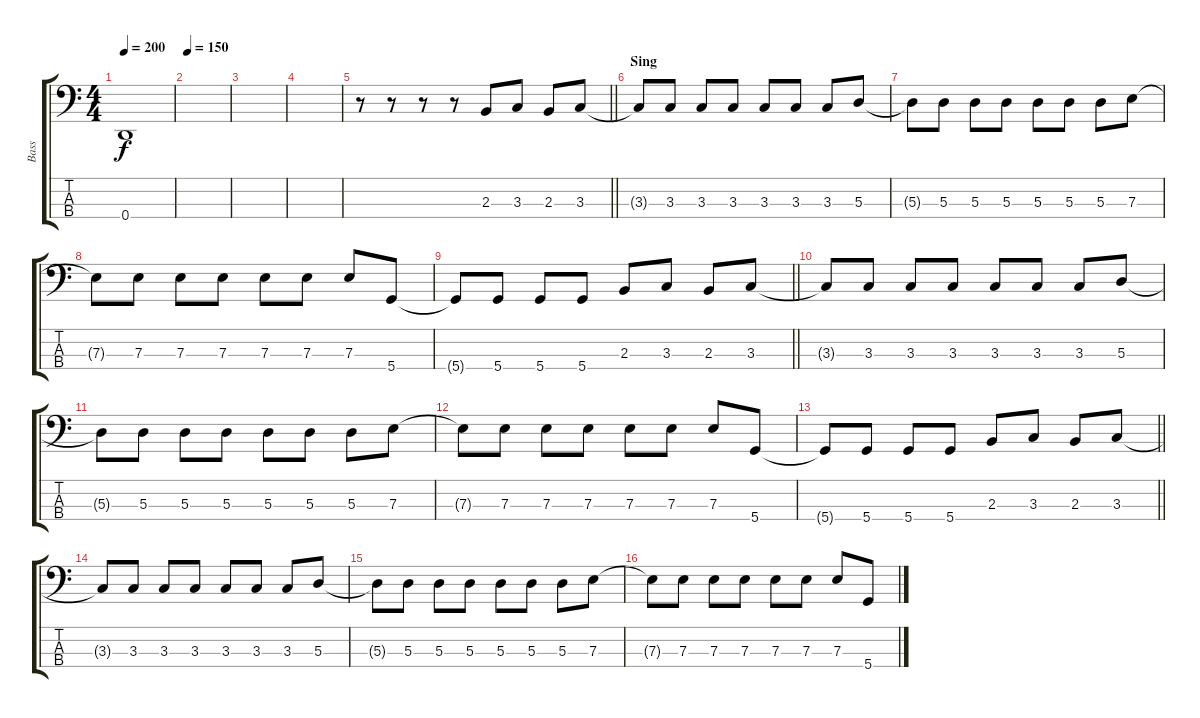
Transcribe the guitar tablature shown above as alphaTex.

\track ("Bass" "Bass") {instrument electricbasspick}
\staff {score tabs}
\tuning (G2 D2 A1 D1) {hide}
\ts (4 4)
\tempo 200
\clef f4
\ks c
0.4.1{dy f} |
\tempo 150
|
|
|
\barLineRight lightlight
r.8 r.8 r.8 r.8 2.3.8 3.3.8 2.3.8 3.3.8 |
\section ("" "Sing")
3.3{t}.8 3.3.8 3.3.8 3.3.8 3.3.8 3.3.8 3.3.8 5.3.8 |
5.3{t}.8 5.3.8 5.3.8 5.3.8 5.3.8 5.3.8 5.3.8 7.3.8 |
7.3{t}.8 7.3.8 7.3.8 7.3.8 7.3.8 7.3.8 7.3.8 5.4.8 |
\barLineRight lightlight
5.4{t}.8 5.4.8 5.4.8 5.4.8 2.3.8 3.3.8 2.3.8 3.3.8 |
3.3{t}.8 3.3.8 3.3.8 3.3.8 3.3.8 3.3.8 3.3.8 5.3.8 |
5.3{t}.8 5.3.8 5.3.8 5.3.8 5.3.8 5.3.8 5.3.8 7.3.8 |
7.3{t}.8 7.3.8 7.3.8 7.3.8 7.3.8 7.3.8 7.3.8 5.4.8 |
\barLineRight lightlight
5.4{t}.8 5.4.8 5.4.8 5.4.8 2.3.8 3.3.8 2.3.8 3.3.8 |
3.3{t}.8 3.3.8 3.3.8 3.3.8 3.3.8 3.3.8 3.3.8 5.3.8 |
5.3{t}.8 5.3.8 5.3.8 5.3.8 5.3.8 5.3.8 5.3.8 7.3.8 |
7.3{t}.8 7.3.8 7.3.8 7.3.8 7.3.8 7.3.8 7.3.8 5.4.8
